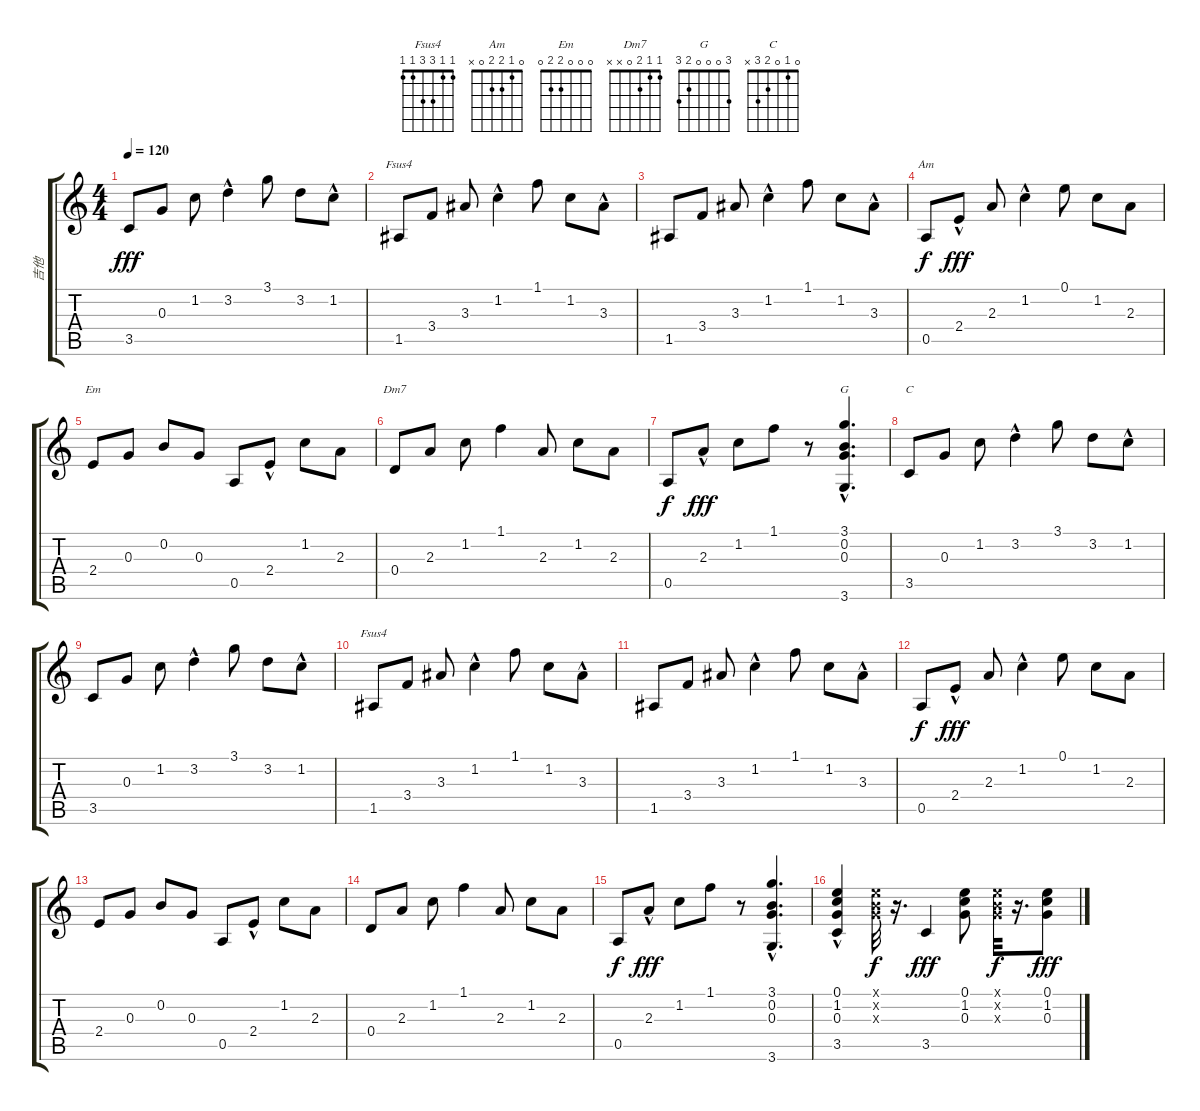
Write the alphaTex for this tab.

\track ("吉他" "吉他") {instrument acousticguitarnylon}
\staff {score tabs}
\tuning (E4 B3 G3 D3 A2 E2) {hide}
\chord ("Fsus4" x 1 3 3 1 x)
\chord ("Am" 0 1 2 2 0 x)
\chord ("Em" 0 0 0 2 2 0)
\chord ("Dm7" 1 1 2 0 x x)
\chord ("G" 3 0 0 0 2 3)
\chord ("C" 0 1 0 2 3 x)
\chord ("Fsus4" 1 1 3 3 1 1)
\ts (4 4)
\tempo 120
\clef g2
\ks c
3.5.8{dy fff} 0.3.8 1.2.8 3.2{hac}.4 3.1.8 3.2.8 1.2{hac}.8 |
1.5.8{ch "Fsus4"} 3.4.8 3.3.8 1.2{hac}.4 1.1.8 1.2.8 3.3{hac}.8 |
1.5.8 3.4.8 3.3.8 1.2{hac}.4 1.1.8 1.2.8 3.3{hac}.8 |
0.5.8{ch "Am" dy f} 2.4{hac}.8{dy fff} 2.3.8 1.2{hac}.4 0.1.8 1.2.8 2.3.8 |
2.4.8{ch "Em"} 0.3.8 0.2.8 0.3.8 0.5.8 2.4{hac}.8 1.2.8 2.3.8 |
0.4.8{ch "Dm7"} 2.3.8 1.2.8 1.1.4 2.3.8 1.2.8 2.3.8 |
0.5.8{dy f} 2.3{hac}.8{dy fff} 1.2.8 1.1.8 r.8 (3.1 0.2{hac} 0.3{hac} 3.6).4{d ch "G"} |
3.5.8{ch "C"} 0.3.8 1.2.8 3.2{hac}.4 3.1.8 3.2.8 1.2{hac}.8 |
3.5.8 0.3.8 1.2.8 3.2{hac}.4 3.1.8 3.2.8 1.2{hac}.8 |
1.5.8{ch "Fsus4"} 3.4.8 3.3.8 1.2{hac}.4 1.1.8 1.2.8 3.3{hac}.8 |
1.5.8 3.4.8 3.3.8 1.2{hac}.4 1.1.8 1.2.8 3.3{hac}.8 |
0.5.8{dy f} 2.4{hac}.8{dy fff} 2.3.8 1.2{hac}.4 0.1.8 1.2.8 2.3.8 |
2.4.8 0.3.8 0.2.8 0.3.8 0.5.8 2.4{hac}.8 1.2.8 2.3.8 |
0.4.8 2.3.8 1.2.8 1.1.4 2.3.8 1.2.8 2.3.8 |
0.5.8{dy f} 2.3{hac}.8{dy fff} 1.2.8 1.1.8 r.8 (3.1{hac} 0.2{hac} 0.3{hac} 3.6).4{d} |
(0.1 1.2 0.3 3.5{hac}).4 (0.1{x} 0.2{x} 0.3{x}).32{dy f} r.16{d} 3.5.4{dy fff} (0.1 1.2 0.3).8 (0.1{x} 0.2{x} 0.3{x}).32{dy f} r.16{d} (0.1 1.2 0.3).8{dy fff}
